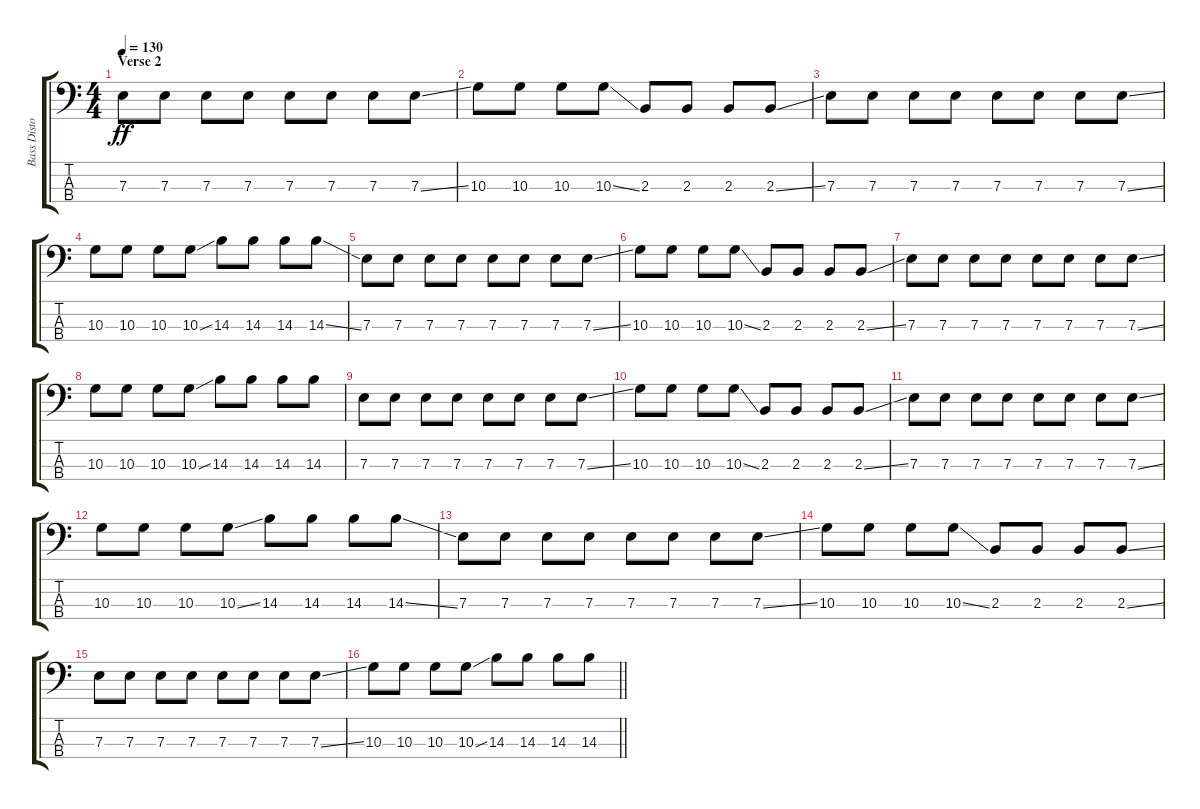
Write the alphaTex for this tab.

\track ("Bass Distortion" "Bass Disto") {instrument distortionguitar}
\staff {score tabs}
\tuning (G2 D2 A1 E1) {hide}
\ts (4 4)
\section ("" "Verse 2")
\tempo 130
\clef f4
\ks c
7.3.8{dy ff} 7.3.8 7.3.8 7.3.8 7.3.8 7.3.8 7.3.8 7.3{ss}.8 |
10.3.8 10.3.8 10.3.8 10.3{ss}.8 2.3.8 2.3.8 2.3.8 2.3{ss}.8 |
7.3.8 7.3.8 7.3.8 7.3.8 7.3.8 7.3.8 7.3.8 7.3{ss}.8 |
10.3.8 10.3.8 10.3.8 10.3{ss}.8 14.3.8 14.3.8 14.3.8 14.3{ss}.8 |
7.3.8 7.3.8 7.3.8 7.3.8 7.3.8 7.3.8 7.3.8 7.3{ss}.8 |
10.3.8 10.3.8 10.3.8 10.3{ss}.8 2.3.8 2.3.8 2.3.8 2.3{ss}.8 |
7.3.8 7.3.8 7.3.8 7.3.8 7.3.8 7.3.8 7.3.8 7.3{ss}.8 |
10.3.8 10.3.8 10.3.8 10.3{ss}.8 14.3.8 14.3.8 14.3.8 14.3.8 |
7.3.8 7.3.8 7.3.8 7.3.8 7.3.8 7.3.8 7.3.8 7.3{ss}.8 |
10.3.8 10.3.8 10.3.8 10.3{ss}.8 2.3.8 2.3.8 2.3.8 2.3{ss}.8 |
7.3.8 7.3.8 7.3.8 7.3.8 7.3.8 7.3.8 7.3.8 7.3{ss}.8 |
10.3.8 10.3.8 10.3.8 10.3{ss}.8 14.3.8 14.3.8 14.3.8 14.3{ss}.8 |
7.3.8 7.3.8 7.3.8 7.3.8 7.3.8 7.3.8 7.3.8 7.3{ss}.8 |
10.3.8 10.3.8 10.3.8 10.3{ss}.8 2.3.8 2.3.8 2.3.8 2.3{ss}.8 |
7.3.8 7.3.8 7.3.8 7.3.8 7.3.8 7.3.8 7.3.8 7.3{ss}.8 |
\barLineRight lightlight
10.3.8 10.3.8 10.3.8 10.3{ss}.8 14.3.8 14.3.8 14.3.8 14.3.8
